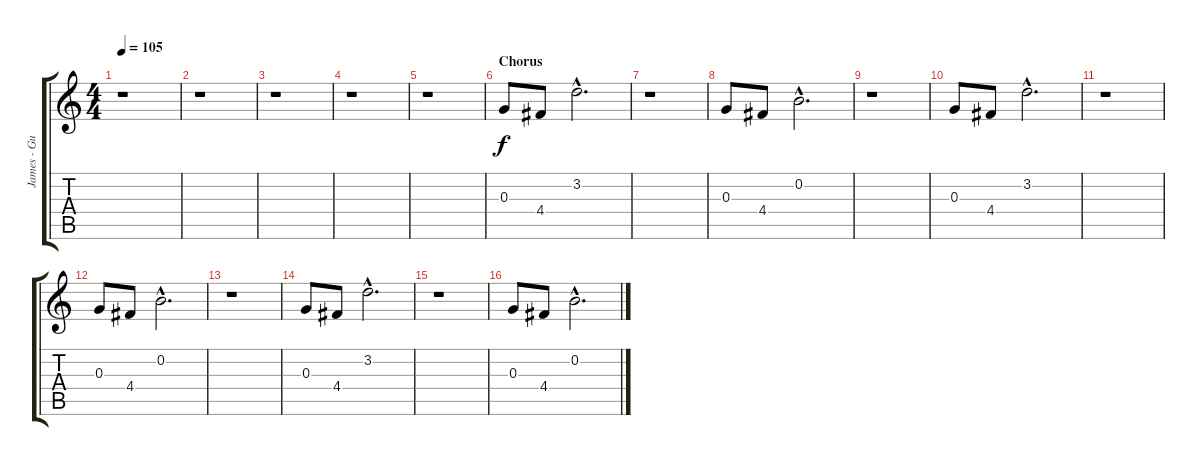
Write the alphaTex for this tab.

\track ("James - Guitar 2" "James - Gu") {instrument electricguitarjazz}
\staff {score tabs}
\tuning (E4 B3 G3 D3 A2 E2) {hide}
\ts (4 4)
\tempo 105
\clef g2
\ks c
r.1{dy f} |
r.1 |
r.1 |
r.1 |
r.1 |
\section ("" "Chorus")
0.3.8 4.4.8 3.2{hac}.2{d} |
r.1 |
0.3.8 4.4.8 0.2{hac}.2{d} |
r.1 |
0.3.8 4.4.8 3.2{hac}.2{d} |
r.1 |
0.3.8 4.4.8 0.2{hac}.2{d} |
r.1 |
0.3.8 4.4.8 3.2{hac}.2{d} |
r.1 |
0.3.8 4.4.8 0.2{hac}.2{d}
